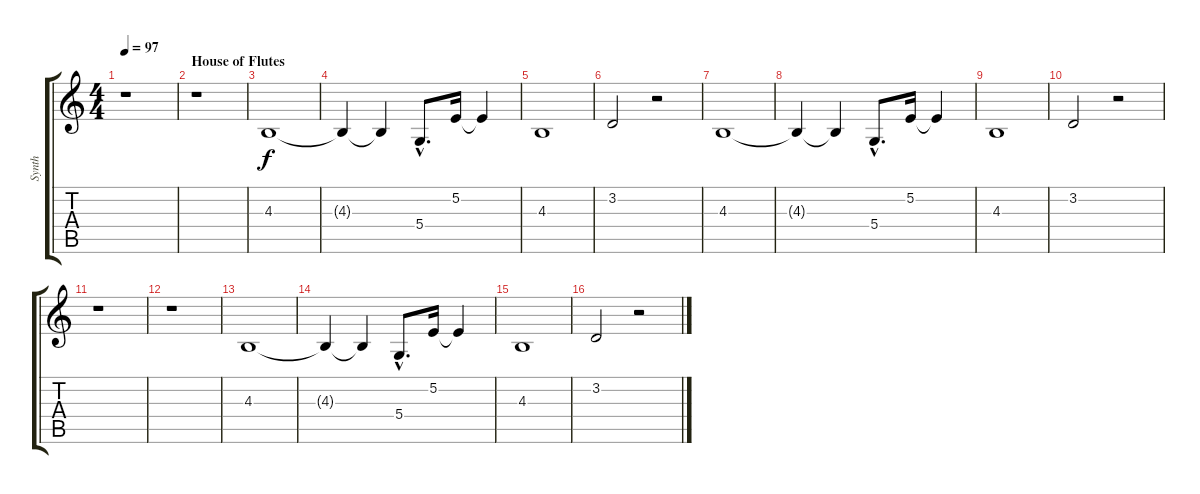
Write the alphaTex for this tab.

\track ("Synth" "Synth") {instrument synthstrings1}
\staff {score tabs}
\tuning (E4 B3 G3 D3 A2 E2) {hide}
\ts (4 4)
\tempo 97
\clef g2
\ks c
r.1{dy f} |
\section ("" "House of Flutes")
r.1 |
4.3.1 |
4.3{t}.4 4.3{t}.4 5.4{hac}.8{d} 5.2.16 5.2{t}.4 |
4.3.1 |
3.2.2 r.2 |
4.3.1 |
4.3{t}.4 4.3{t}.4 5.4{hac}.8{d} 5.2.16 5.2{t}.4 |
4.3.1 |
3.2.2 r.2 |
r.1 |
r.1 |
4.3.1 |
4.3{t}.4 4.3{t}.4 5.4{hac}.8{d} 5.2.16 5.2{t}.4 |
4.3.1 |
3.2.2 r.2
